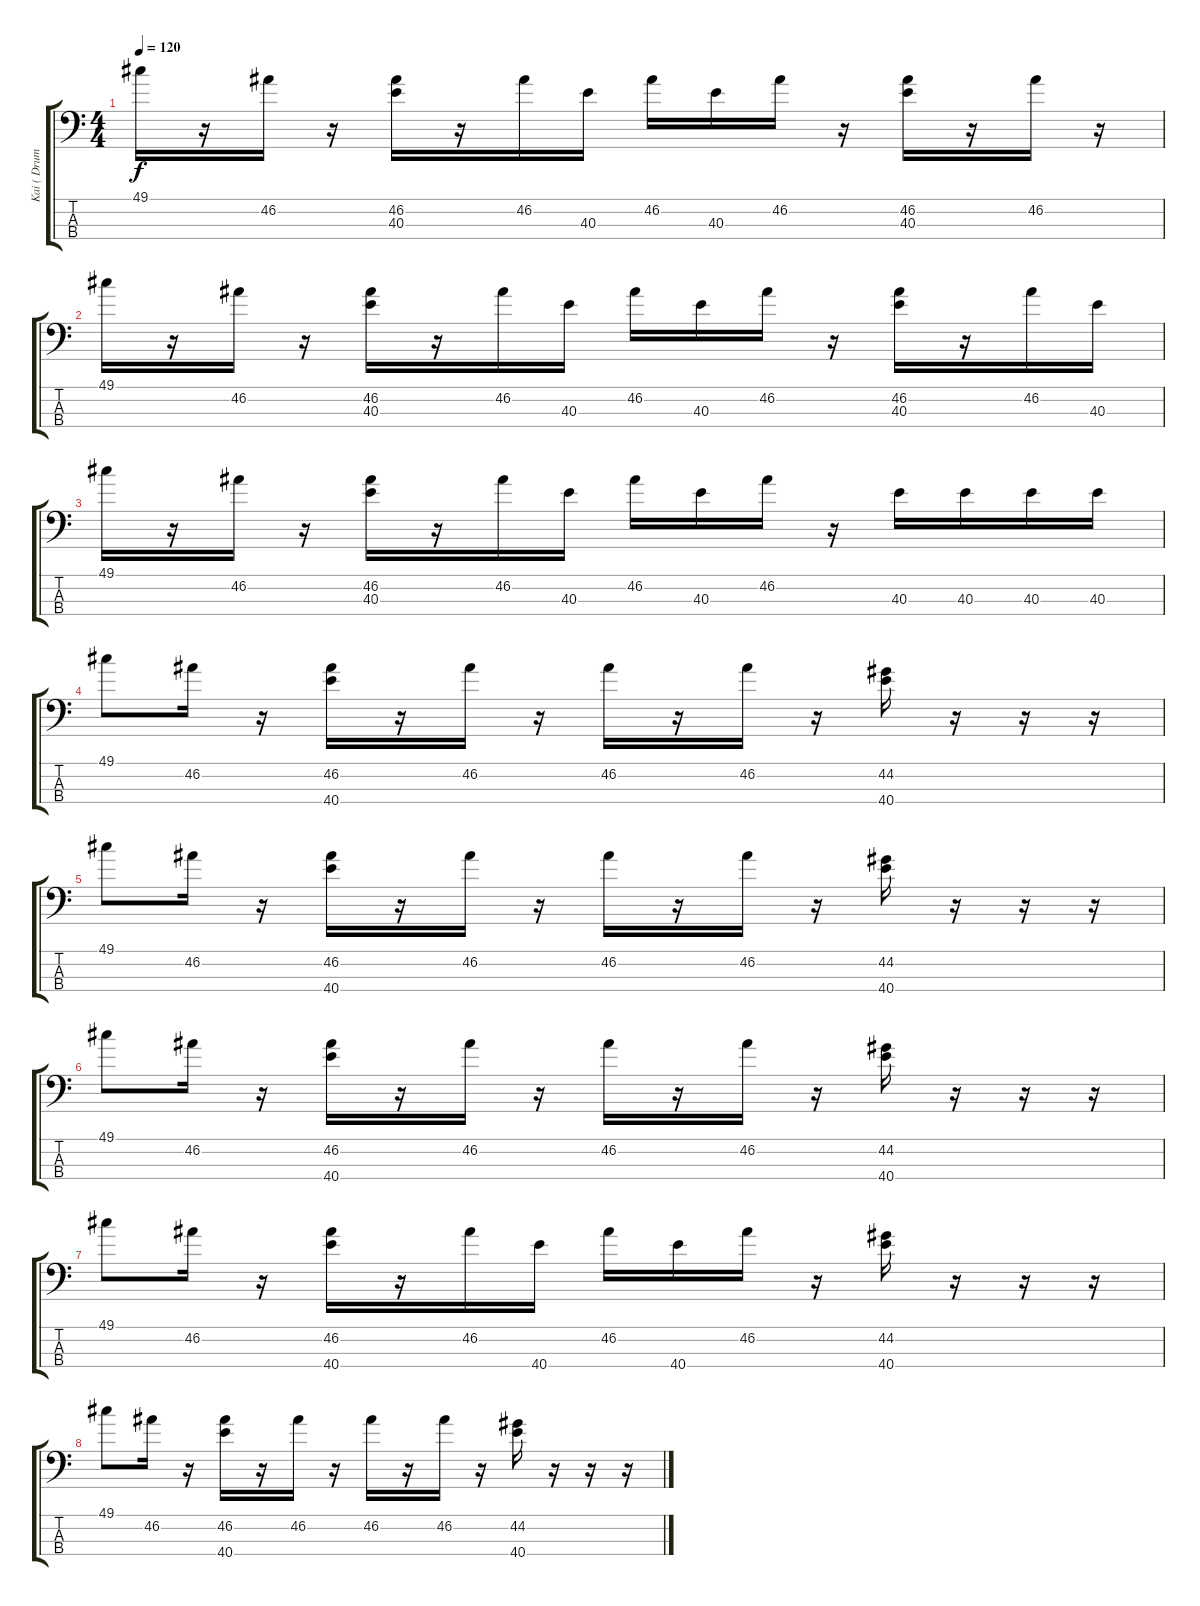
\track ("Kai ( Drums )" "Kai ( Drum") {instrument acousticgrandpiano}
\staff {score tabs}
\tuning (C-1 C-1 C-1 C-1) {hide}
\ts (4 4)
\tempo 120
\clef f4
\ks c
49.1.16{dy f} r.16 46.2.16 r.16 (46.2 40.3).16 r.16 46.2.16 40.3.16 46.2.16 40.3.16 46.2.16 r.16 (46.2 40.3).16 r.16 46.2.16 r.16 |
49.1.16 r.16 46.2.16 r.16 (46.2 40.3).16 r.16 46.2.16 40.3.16 46.2.16 40.3.16 46.2.16 r.16 (46.2 40.3).16 r.16 46.2.16 40.3.16 |
49.1.16 r.16 46.2.16 r.16 (46.2 40.3).16 r.16 46.2.16 40.3.16 46.2.16 40.3.16 46.2.16 r.16 40.3.16 40.3.16 40.3.16 40.3.16 |
49.1.8 46.2.16 r.16 (46.2 40.4).16 r.16 46.2.16 r.16 46.2.16 r.16 46.2.16 r.16 (44.2 40.4).16 r.16 r.16 r.16 |
49.1.8 46.2.16 r.16 (46.2 40.4).16 r.16 46.2.16 r.16 46.2.16 r.16 46.2.16 r.16 (44.2 40.4).16 r.16 r.16 r.16 |
49.1.8 46.2.16 r.16 (46.2 40.4).16 r.16 46.2.16 r.16 46.2.16 r.16 46.2.16 r.16 (44.2 40.4).16 r.16 r.16 r.16 |
49.1.8 46.2.16 r.16 (46.2 40.4).16 r.16 46.2.16 40.4.16 46.2.16 40.4.16 46.2.16 r.16 (44.2 40.4).16 r.16 r.16 r.16 |
49.1.8 46.2.16 r.16 (46.2 40.4).16 r.16 46.2.16 r.16 46.2.16 r.16 46.2.16 r.16 (44.2 40.4).16 r.16 r.16 r.16
